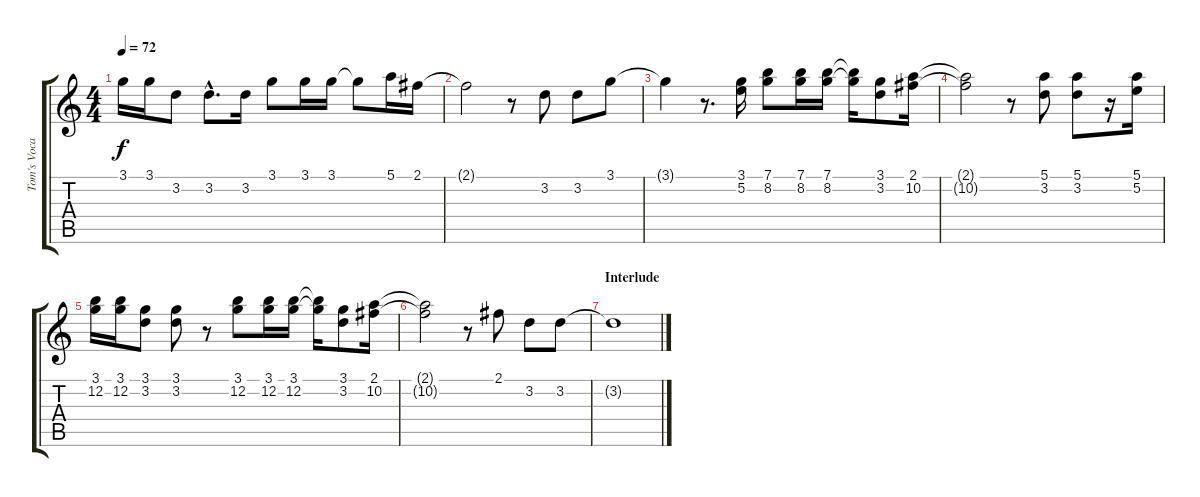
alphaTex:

\track ("Tom's Vocals" "Tom's Voca") {instrument overdrivenguitar}
\staff {score tabs}
\tuning (E4 B3 G3 D3 A2 E2) {hide}
\ts (4 4)
\tempo 72
\clef g2
\ks c
3.1.16{dy f} 3.1.16 3.2.8 3.2{hac}.8{d} 3.2.16 3.1.8 3.1.16 3.1.16 3.1{t}.8 5.1.16 2.1.16 |
2.1{t}.2 r.8 3.2.8 3.2.8 3.1.8 |
3.1{t}.4 r.8{d} (3.1 5.2).16 (7.1 8.2).8 (7.1 8.2).16 (7.1 8.2).16 (7.1{t} 8.2{t}).16 (3.1 3.2).8 (2.1 10.2).16 |
(2.1{t} 10.2{t}).2 r.8 (5.1 3.2).8 (5.1 3.2).8 r.16 (5.1 5.2).16 |
(3.1 12.2).16 (3.1 12.2).16 (3.1 3.2).8 (3.1 3.2).8 r.8 (3.1 12.2).8 (3.1 12.2).16 (3.1 12.2).16 (3.1{t} 12.2{t}).16 (3.1 3.2).8 (2.1 10.2).16 |
(2.1{t} 10.2{t}).2 r.8 2.1.8 3.2.8 3.2.8 |
\section ("" "Interlude")
3.2{t}.1
